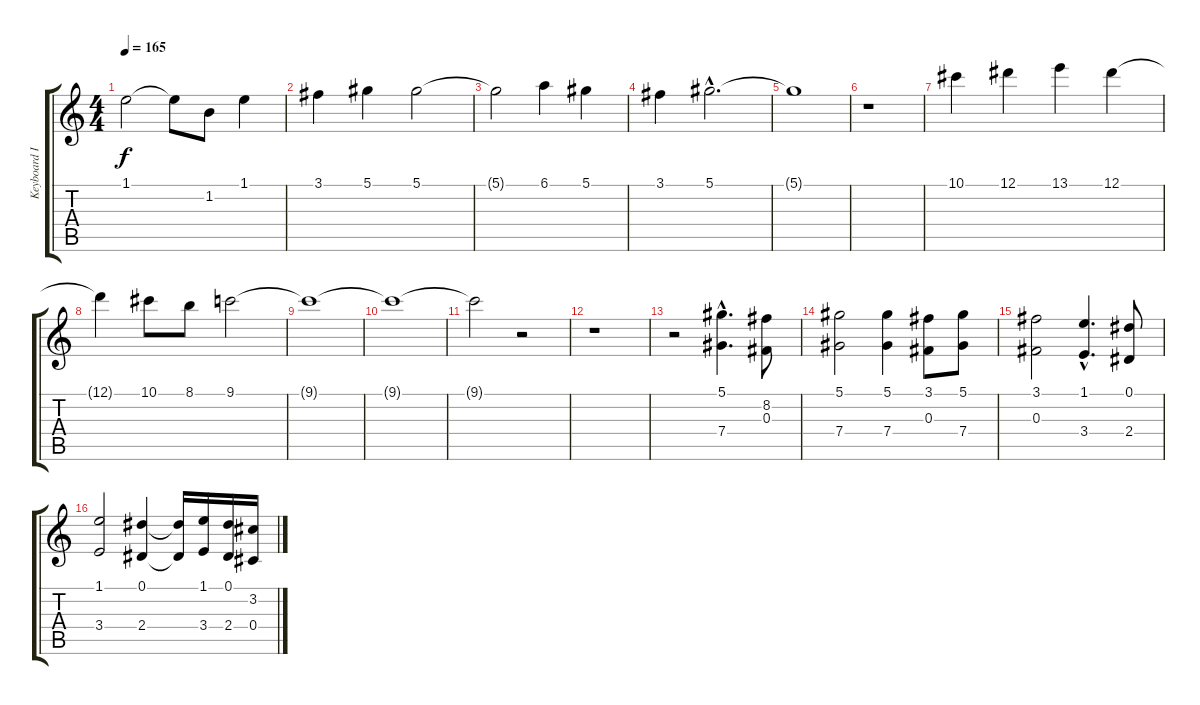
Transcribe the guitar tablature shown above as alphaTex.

\track ("Keyboard II" "Keyboard I") {instrument contrabass}
\staff {score tabs}
\tuning (Eb4 Bb3 Gb3 Db3 Ab2 Eb2) {hide}
\ts (4 4)
\tempo 165
\clef g2
\ks c
1.1.2{dy f} 1.1{t}.8 1.2.8 1.1.4 |
3.1.4 5.1.4 5.1.2 |
5.1{t}.2 6.1.4 5.1.4 |
3.1.4 5.1{hac}.2{d} |
5.1{t}.1 |
r.1 |
10.1.4 12.1.4 13.1.4 12.1.4 |
12.1{t}.4 10.1.8 8.1.8 9.1.2 |
9.1{t}.1 |
9.1{t}.1 |
9.1{t}.2 r.2 |
r.1 |
r.2 (5.1{hac} 7.4{hac}).4{d volume 16 balance 11} (8.2 0.3).8 |
(5.1 7.4).2 (5.1 7.4).4 (3.1 0.3).8 (5.1 7.4).8 |
(3.1 0.3).2 (1.1{hac} 3.4{hac}).4{d} (0.1 2.4).8 |
(1.1 3.4).2 (0.1 2.4).4 (0.1{t} 2.4{t}).16 (1.1 3.4).16 (0.1 2.4).16 (3.2 0.4).16
